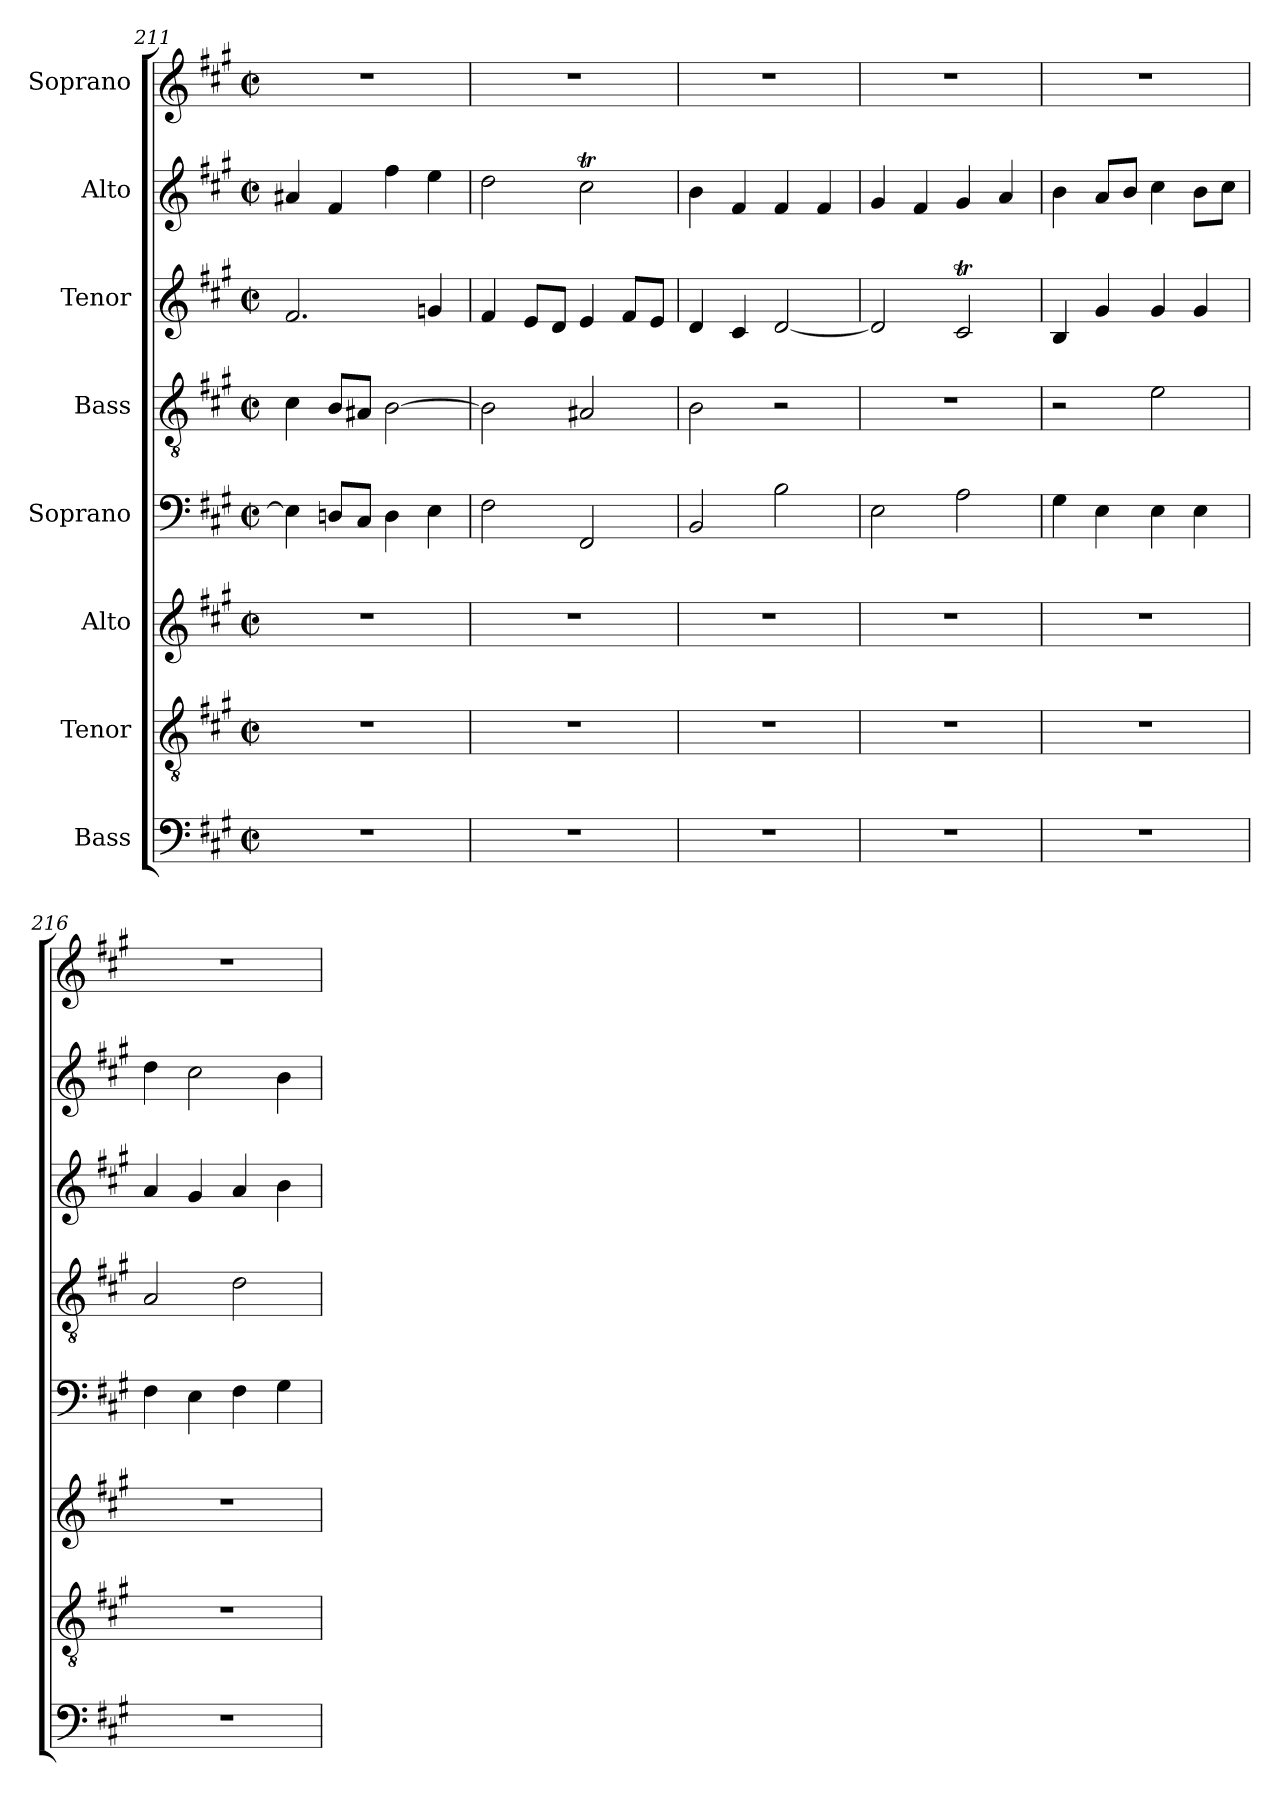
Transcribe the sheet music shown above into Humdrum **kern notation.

**kern	**kern	**kern	**kern	**kern	**kern	**kern	**kern
*part8	*part7	*part6	*part5	*part4	*part3	*part2	*part1
*staff8	*staff7	*staff6	*staff5	*staff4	*staff3	*staff2	*staff1
*I"Bass	*I"Tenor	*I"Alto	*I"Soprano	*I"Bass	*I"Tenor	*I"Alto	*I"Soprano
*clefF4	*clefGv2	*clefG2	*clefF4	*clefGv2	*clefG2	*clefG2	*clefG2
*k[f#c#g#]	*k[f#c#g#]	*k[f#c#g#]	*k[f#c#g#]	*k[f#c#g#]	*k[f#c#g#]	*k[f#c#g#]	*k[f#c#g#]
*A:	*A:	*A:	*A:	*A:	*A:	*A:	*A:
*M2/2	*M2/2	*M2/2	*M2/2	*M2/2	*M2/2	*M2/2	*M2/2
*met(c|)	*met(c|)	*met(c|)	*met(c|)	*met(c|)	*met(c|)	*met(c|)	*met(c|)
=211	=211	=211	=211	=211	=211	=211	=211
1r	1r	1r	4E\]	4c#\	2.f#/	4a#X/	1r
.	.	.	8Dn/L	8B/L	.	4f#/	.
.	.	.	8C#/J	8A#X/J	.	.	.
.	.	.	4D\	[>2B\	.	4ff#\	.
.	.	.	4E\	.	4gn/	4ee\	.
=212	=212	=212	=212	=212	=212	=212	=212
1r	1r	1r	2F#\	2B\]	4f#/	2dd\	1r
.	.	.	.	.	8e/L	.	.
.	.	.	.	.	8d/J	.	.
.	.	.	2FF#/	2A#X/	4e/	2cc#t\	.
.	.	.	.	.	8f#/L	.	.
.	.	.	.	.	8e/J	.	.
=213	=213	=213	=213	=213	=213	=213	=213
1r	1r	1r	2BB/	2B\	4d/	4b\	1r
.	.	.	.	.	4c#/	4f#/	.
.	.	.	2B\	2r	[<2d/	4f#/	.
.	.	.	.	.	.	4f#/	.
=214	=214	=214	=214	=214	=214	=214	=214
1r	1r	1r	2E\	1r	2d/]	4g#/	1r
.	.	.	.	.	.	4f#/	.
.	.	.	2A\	.	2c#t/	4g#/	.
.	.	.	.	.	.	4a/	.
=215	=215	=215	=215	=215	=215	=215	=215
1r	1r	1r	4G#\	2r	4B/	4b\	1r
.	.	.	4E\	.	4g#/	8a/L	.
.	.	.	.	.	.	8b/J	.
.	.	.	4E\	2e\	4g#/	4cc#\	.
.	.	.	4E\	.	4g#/	8b\L	.
.	.	.	.	.	.	8cc#\J	.
!!LO:LB:g=z
=216	=216	=216	=216	=216	=216	=216	=216
1r	1r	1r	4F#\	2A/	4a/	4dd\	1r
.	.	.	4E\	.	4g#/	2cc#\	.
.	.	.	4F#\	2d\	4a/	.	.
.	.	.	4G#\	.	4b\	4b\	.
=	=	=	=	=	=	=	=
*-	*-	*-	*-	*-	*-	*-	*-
